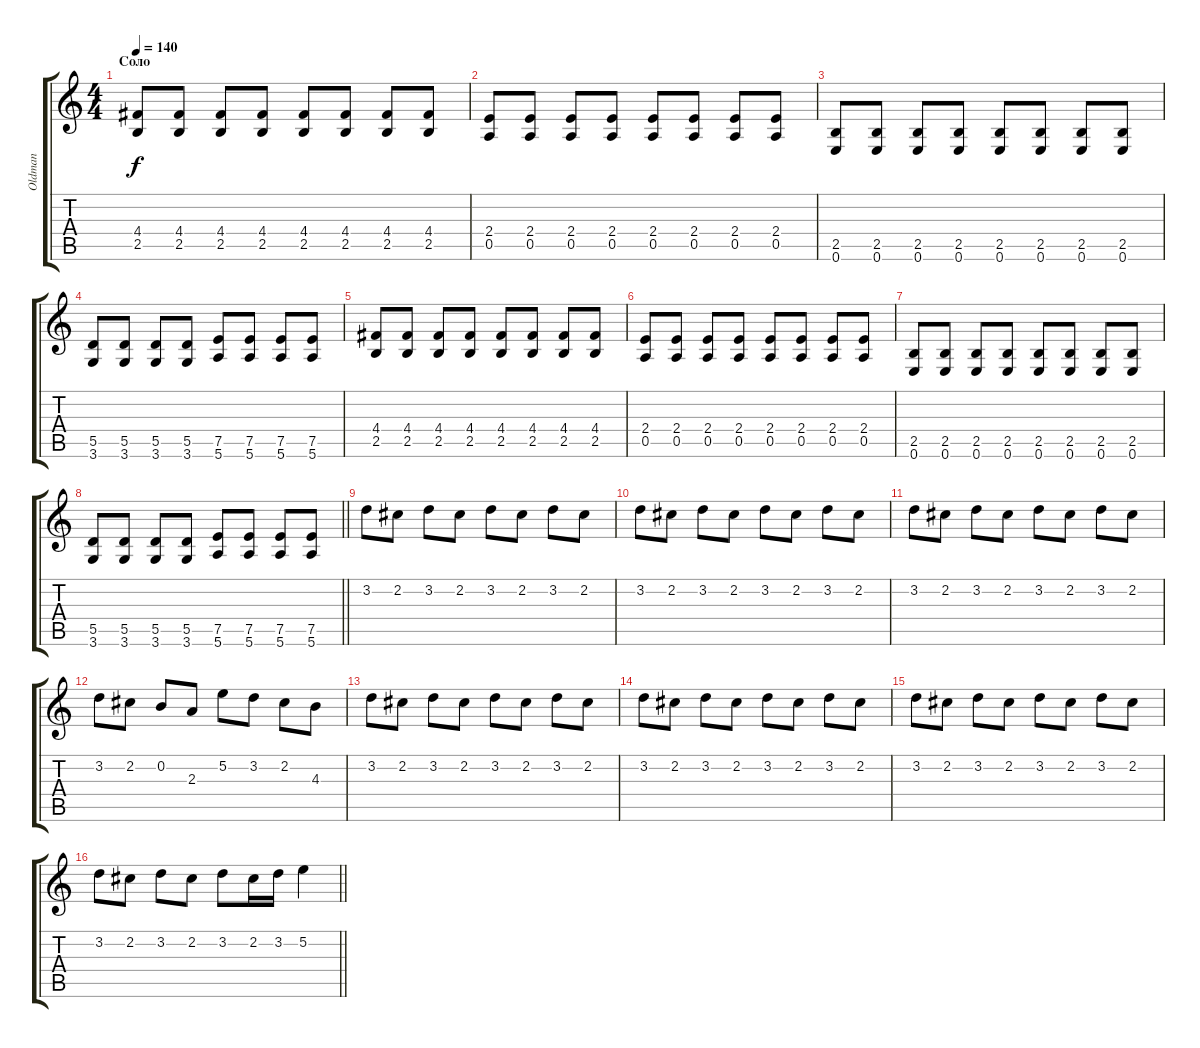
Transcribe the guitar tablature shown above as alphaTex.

\track ("Oldman" "Oldman") {instrument distortionguitar}
\staff {score tabs}
\tuning (E4 B3 G3 D3 A2 E2) {hide}
\ts (4 4)
\section ("" "Соло")
\tempo 140
\clef g2
\ks c
(4.4 2.5).8{dy f} (4.4 2.5).8 (4.4 2.5).8 (4.4 2.5).8 (4.4 2.5).8 (4.4 2.5).8 (4.4 2.5).8 (4.4 2.5).8 |
(2.4 0.5).8 (2.4 0.5).8 (2.4 0.5).8 (2.4 0.5).8 (2.4 0.5).8 (2.4 0.5).8 (2.4 0.5).8 (2.4 0.5).8 |
(2.5 0.6).8 (2.5 0.6).8 (2.5 0.6).8 (2.5 0.6).8 (2.5 0.6).8 (2.5 0.6).8 (2.5 0.6).8 (2.5 0.6).8 |
(5.5 3.6).8 (5.5 3.6).8 (5.5 3.6).8 (5.5 3.6).8 (7.5 5.6).8 (7.5 5.6).8 (7.5 5.6).8 (7.5 5.6).8 |
(4.4 2.5).8 (4.4 2.5).8 (4.4 2.5).8 (4.4 2.5).8 (4.4 2.5).8 (4.4 2.5).8 (4.4 2.5).8 (4.4 2.5).8 |
(2.4 0.5).8 (2.4 0.5).8 (2.4 0.5).8 (2.4 0.5).8 (2.4 0.5).8 (2.4 0.5).8 (2.4 0.5).8 (2.4 0.5).8 |
(2.5 0.6).8 (2.5 0.6).8 (2.5 0.6).8 (2.5 0.6).8 (2.5 0.6).8 (2.5 0.6).8 (2.5 0.6).8 (2.5 0.6).8 |
\barLineRight lightlight
(5.5 3.6).8 (5.5 3.6).8 (5.5 3.6).8 (5.5 3.6).8 (7.5 5.6).8 (7.5 5.6).8 (7.5 5.6).8 (7.5 5.6).8 |
3.2.8 2.2.8 3.2.8 2.2.8 3.2.8 2.2.8 3.2.8 2.2.8 |
3.2.8 2.2.8 3.2.8 2.2.8 3.2.8 2.2.8 3.2.8 2.2.8 |
3.2.8 2.2.8 3.2.8 2.2.8 3.2.8 2.2.8 3.2.8 2.2.8 |
3.2.8 2.2.8 0.2.8 2.3.8 5.2.8 3.2.8 2.2.8 4.3.8 |
3.2.8 2.2.8 3.2.8 2.2.8 3.2.8 2.2.8 3.2.8 2.2.8 |
3.2.8 2.2.8 3.2.8 2.2.8 3.2.8 2.2.8 3.2.8 2.2.8 |
3.2.8 2.2.8 3.2.8 2.2.8 3.2.8 2.2.8 3.2.8 2.2.8 |
\barLineRight lightlight
3.2.8 2.2.8 3.2.8 2.2.8 3.2.8 2.2.16 3.2.16 5.2.4
